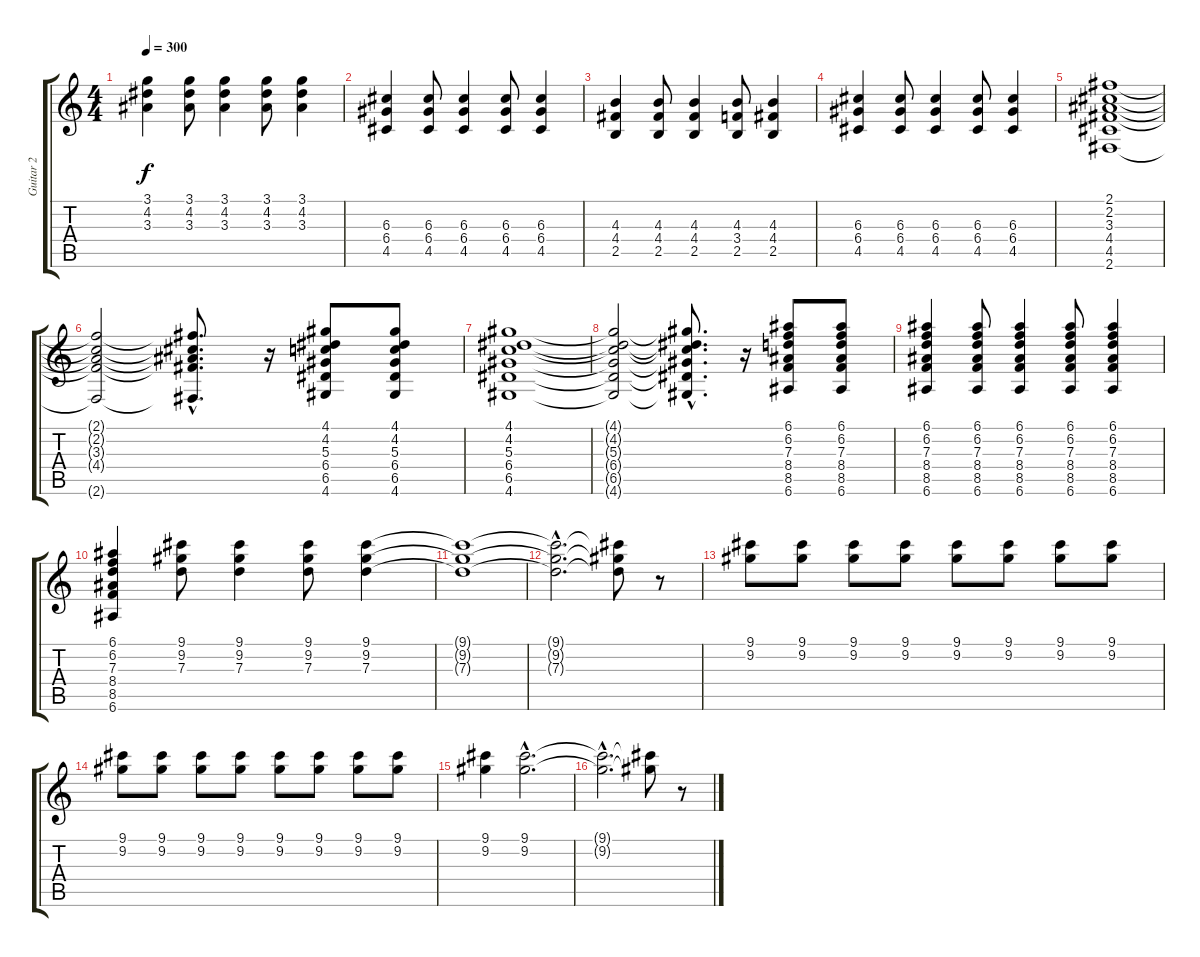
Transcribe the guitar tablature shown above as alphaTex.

\track ("Guitar 2" "Guitar 2") {instrument distortionguitar}
\staff {score tabs}
\tuning (E4 B3 G3 D3 A2 E2) {hide}
\ts (4 4)
\tempo 300
\clef g2
\ks c
(3.1 4.2 3.3).4{dy f} (3.1 4.2 3.3).8 (3.1 4.2 3.3).4 (3.1 4.2 3.3).8 (3.1 4.2 3.3).4 |
(6.3 6.4 4.5).4 (6.3 6.4 4.5).8 (6.3 6.4 4.5).4 (6.3 6.4 4.5).8 (6.3 6.4 4.5).4 |
(4.3 4.4 2.5).4 (4.3 4.4 2.5).8 (4.3 4.4 2.5).4 (4.3 3.4 2.5).8 (4.3 4.4 2.5).4 |
(6.3 6.4 4.5).4 (6.3 6.4 4.5).8 (6.3 6.4 4.5).4 (6.3 6.4 4.5).8 (6.3 6.4 4.5).4 |
(2.1 2.2 3.3 4.4 4.5 2.6).1 |
(2.1{t} 2.2{t} 3.3{t} 4.4{t} 2.6{t}).2 (2.1{hac t} 2.2{hac t} 3.3{hac t} 4.4{hac t} 2.6{hac t}).8{d} r.16 (4.1 4.2 5.3 6.4 6.5 4.6).8 (4.1 4.2 5.3 6.4 6.5 4.6).8 |
(4.1 4.2 5.3 6.4 6.5 4.6).1 |
(4.1{t} 4.2{t} 5.3{t} 6.4{t} 6.5{t} 4.6{t}).2 (4.1{hac t} 4.2{hac t} 5.3{hac t} 6.4{hac t} 6.5{hac t} 4.6{hac t}).8{d} r.16 (6.1 6.2 7.3 8.4 8.5 6.6).8 (6.1 6.2 7.3 8.4 8.5 6.6).8 |
(6.1 6.2 7.3 8.4 8.5 6.6).4 (6.1 6.2 7.3 8.4 8.5 6.6).8 (6.1 6.2 7.3 8.4 8.5 6.6).4 (6.1 6.2 7.3 8.4 8.5 6.6).8 (6.1 6.2 7.3 8.4 8.5 6.6).4 |
(6.1 6.2 7.3 8.4 8.5 6.6).4 (9.1 9.2 7.3).8 (9.1 9.2 7.3).4 (9.1 9.2 7.3).8 (9.1 9.2 7.3).4 |
(9.1{t} 9.2{t} 7.3{t}).1 |
(9.1{hac t} 9.2{hac t} 7.3{hac t}).2{d} (9.1{t} 9.2{t} 7.3{t}).8 r.8 |
(9.1 9.2).8 (9.1 9.2).8 (9.1 9.2).8 (9.1 9.2).8 (9.1 9.2).8 (9.1 9.2).8 (9.1 9.2).8 (9.1 9.2).8 |
(9.1 9.2).8 (9.1 9.2).8 (9.1 9.2).8 (9.1 9.2).8 (9.1 9.2).8 (9.1 9.2).8 (9.1 9.2).8 (9.1 9.2).8 |
(9.1 9.2).4 (9.1{hac} 9.2{hac}).2{d} |
(9.1{hac t} 9.2{hac t}).2{d} (9.1{t} 9.2{t}).8 r.8
